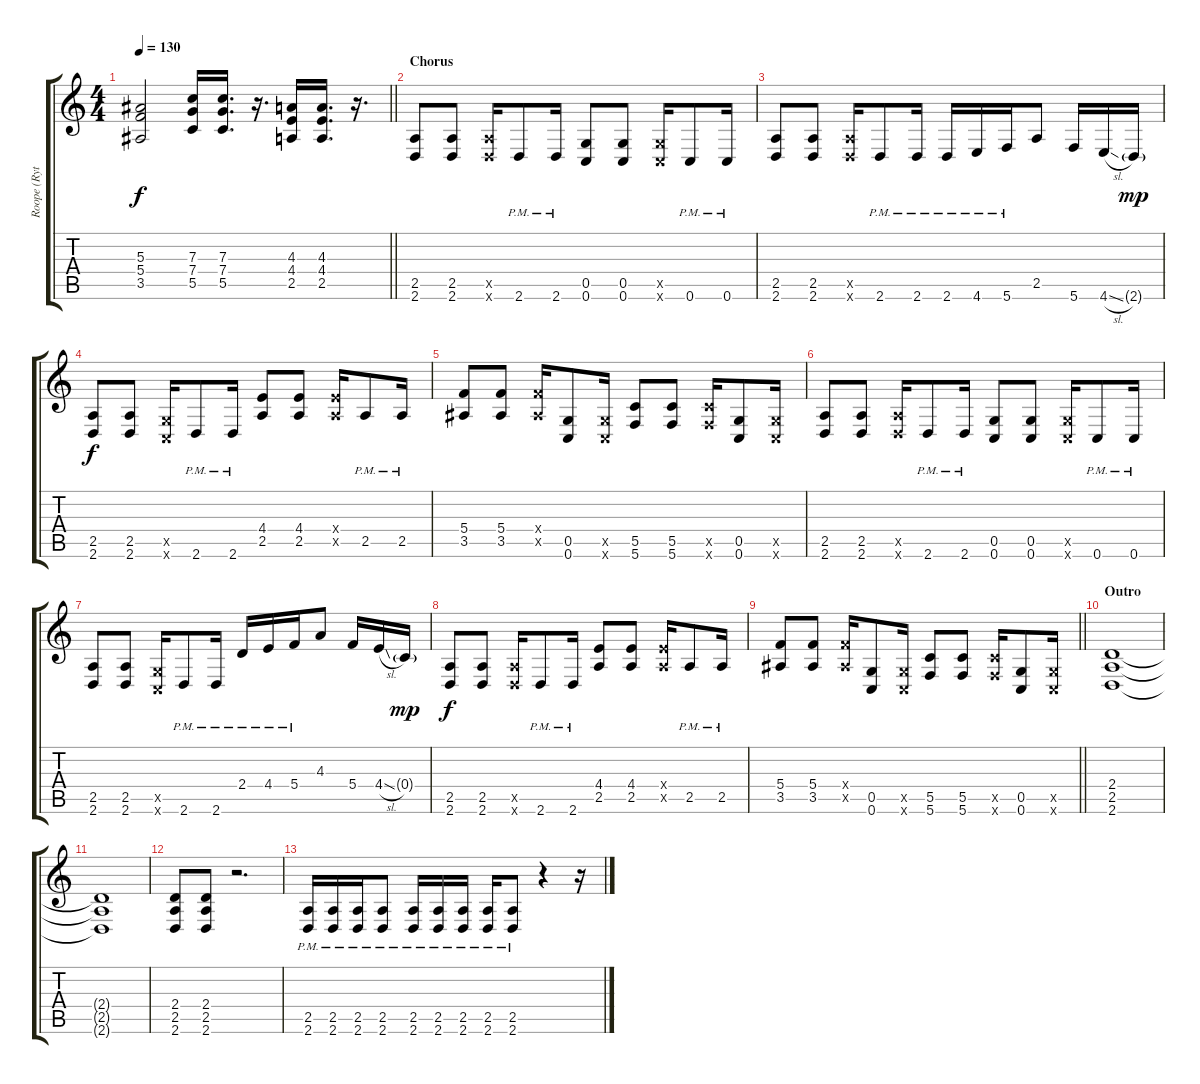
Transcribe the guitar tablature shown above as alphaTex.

\track ("Roope (Rythm Guitar)" "Roope (Ryt") {instrument overdrivenguitar}
\staff {score tabs}
\tuning (D4 A3 F3 C3 G2 C2) {hide}
\ts (4 4)
\tempo 130
\clef g2
\barLineRight lightlight
\ks c
(5.3 5.4 3.5).2{dy f} (7.3 7.4 5.5).16 (7.3 7.4 5.5).16{d} r.16{d} (4.3 4.4 2.5).16 (4.3 4.4 2.5).16{d} r.16{d} |
\section ("" "Chorus")
(2.5 2.6).8{volume 13 balance 14 instrument overdrivenguitar} (2.5 2.6).8 (2.5{x} 2.6{x}).16 2.6{pm}.8 2.6{pm}.16 (0.5 0.6).8 (0.5 0.6).8 (0.5{x} 0.6{x}).16 0.6{pm}.8 0.6{pm}.16 |
(2.5 2.6).8 (2.5 2.6).8 (2.5{x} 2.6{x}).16 2.6{pm}.8 2.6{pm}.16 2.6{pm}.16{volume 14} 4.6{pm}.16 5.6{pm}.16 2.5.8 5.6.16 4.6{sl}.16 2.6{g}.16{dy mp} |
(2.5 2.6).8{dy f volume 13} (2.5 2.6).8 (0.5{x} 0.6{x}).16 2.6{pm}.8 2.6{pm}.16 (4.4 2.5).8 (4.4 2.5).8 (4.4{x} 2.5{x}).16 2.5{pm}.8 2.5{pm}.16 |
(5.4 3.5).8 (5.4 3.5).8 (5.4{x} 3.5{x}).16 (0.5 0.6).8 (0.5{x} 0.6{x}).16 (5.5 5.6).8 (5.5 5.6).8 (5.5{x} 5.6{x}).16 (0.5 0.6).8 (0.5{x} 0.6{x}).16 |
(2.5 2.6).8 (2.5 2.6).8 (2.5{x} 2.6{x}).16 2.6{pm}.8 2.6{pm}.16 (0.5 0.6).8 (0.5 0.6).8 (0.5{x} 0.6{x}).16 0.6{pm}.8 0.6{pm}.16 |
(2.5 2.6).8 (2.5 2.6).8 (0.5{x} 0.6{x}).16 2.6{pm}.8 2.6{pm}.16 2.4{pm}.16{volume 14} 4.4{pm}.16 5.4{pm}.16 4.3.8 5.4.16 4.4{sl}.16 0.4{g}.16{dy mp} |
(2.5 2.6).8{dy f volume 13} (2.5 2.6).8 (2.5{x} 2.6{x}).16 2.6{pm}.8 2.6{pm}.16 (4.4 2.5).8 (4.4 2.5).8 (4.4{x} 2.5{x}).16 2.5{pm}.8 2.5{pm}.16 |
\barLineRight lightlight
(5.4 3.5).8 (5.4 3.5).8 (5.4{x} 3.5{x}).16 (0.5 0.6).8 (0.5{x} 0.6{x}).16 (5.5 5.6).8 (5.5 5.6).8 (5.5{x} 5.6{x}).16 (0.5 0.6).8 (0.5{x} 0.6{x}).16 |
\section ("" "Outro")
(2.4 2.5 2.6).1 |
(2.4{t} 2.5{t} 2.6{t}).1 |
(2.4 2.5 2.6).8 (2.4 2.5 2.6).8 r.2{d} |
(2.5{pm} 2.6{pm}).16 (2.5{pm} 2.6{pm}).16 (2.5{pm} 2.6{pm}).16 (2.5{pm} 2.6{pm}).8 (2.5{pm} 2.6{pm}).16 (2.5{pm} 2.6{pm}).16 (2.5{pm} 2.6{pm}).16 (2.5{pm} 2.6{pm}).16 (2.5{pm} 2.6{pm}).8 r.4 r.16
